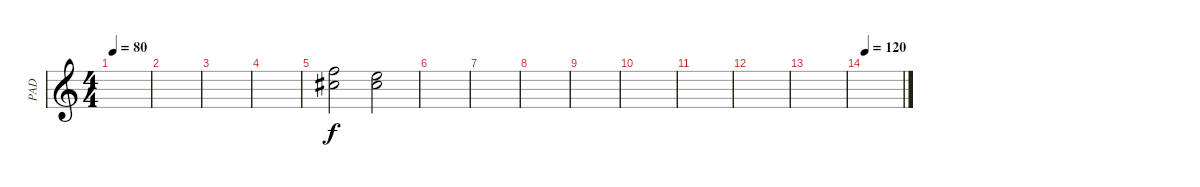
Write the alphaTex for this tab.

\track ("PAD" "PAD") {instrument pad2warm}
\staff {score}
\tuning (Eb4 Bb3 Gb3 Db3 Ab2 Eb2) {hide}
\ts (4 4)
\tempo 80
\clef g2
\ks c
|
|
|
|
(14.1 15.2).2 (13.1 15.2).2 |
|
|
|
|
|
|
|
|
\tempo 120
